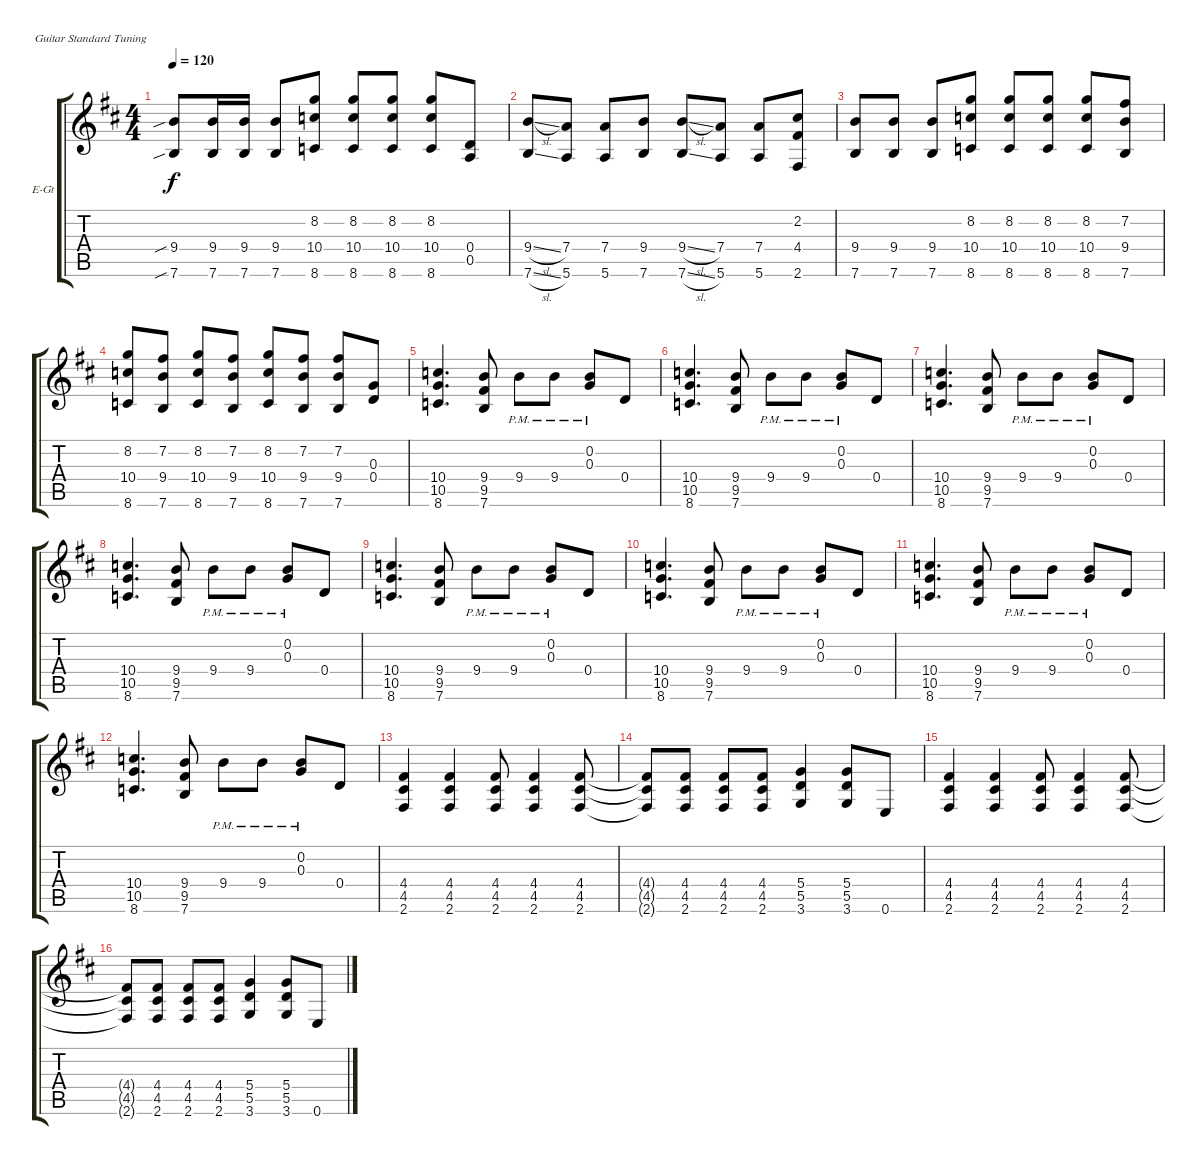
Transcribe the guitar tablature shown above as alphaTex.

\defaultSystemsLayout 4
\bracketExtendMode groupsimilarinstruments
\firstSystemTrackNameOrientation horizontal
\otherSystemsTrackNameOrientation horizontal
\track ("Electric Guitar" "E-Gt") {instrument distortionguitar}
\staff {score tabs}
\tuning (E4 B3 G3 D3 A2 E2)
\ts (4 4)
\tempo 120
\clef g2
\scale
0.936948
\ks d
(7.6{sib} 9.4{sib}).8{dy f} (7.6 9.4).16 (7.6 9.4).16 (7.6 9.4).8 (8.6 10.4 8.2).8 (8.6 10.4 8.2).8 (8.6 10.4 8.2).8 (8.6 10.4 8.2).8 (0.5 0.4).8 |
\scale
1.1261 (7.6{sl} 9.4{sl}).8 (5.6 7.4).8 (5.6 7.4).8 (7.6 9.4).8 (7.6{sl} 9.4{sl}).8 (5.6 7.4).8 (5.6 7.4).8 (2.6 4.4 2.2).8 |
\scale
0.936948 (7.6 9.4).8 (7.6 9.4).8 (7.6 9.4).8 (8.6 8.2 10.4).8 (8.6 8.2 10.4).8 (8.6 8.2 10.4).8 (8.6 8.2 10.4).8 (7.6 9.4 7.2).8 |
\scale
0.936948 (8.6 8.2 10.4).8 (7.6 9.4 7.2).8 (8.6 8.2 10.4).8 (7.6 9.4 7.2).8 (8.6 8.2 10.4).8 (7.6 9.4 7.2).8 (7.6 9.4 7.2).8 (0.4 0.3).8 |
\scale
1.1261 (8.6 10.5 10.4).4{d} (7.6 9.5 9.4).8 9.4{pm}.8 9.4{pm}.8 (0.3{pm} 0.2{pm}).8 0.4.8 |
\scale
0.936948 (8.6 10.5 10.4).4{d} (7.6 9.5 9.4).8 9.4{pm}.8 9.4{pm}.8 (0.3{pm} 0.2{pm}).8 0.4.8 |
\scale
0.936948 (8.6 10.5 10.4).4{d} (7.6 9.5 9.4).8 9.4{pm}.8 9.4{pm}.8 (0.3{pm} 0.2{pm}).8 0.4.8 |
\scale
1.1261 (8.6 10.5 10.4).4{d} (7.6 9.5 9.4).8 9.4{pm}.8 9.4{pm}.8 (0.3{pm} 0.2{pm}).8 0.4.8 |
\scale
0.936948 (8.6 10.5 10.4).4{d} (7.6 9.5 9.4).8 9.4{pm}.8 9.4{pm}.8 (0.3{pm} 0.2{pm}).8 0.4.8 |
\scale
0.936948 (8.6 10.5 10.4).4{d} (7.6 9.5 9.4).8 9.4{pm}.8 9.4{pm}.8 (0.3{pm} 0.2{pm}).8 0.4.8 |
\scale
1.1261 (8.6 10.5 10.4).4{d} (7.6 9.5 9.4).8 9.4{pm}.8 9.4{pm}.8 (0.3{pm} 0.2{pm}).8 0.4.8 |
\scale
0.936948 (8.6 10.5 10.4).4{d} (7.6 9.5 9.4).8 9.4{pm}.8 9.4{pm}.8 (0.3{pm} 0.2{pm}).8 0.4.8 |
\scale
0.936948 (2.6 4.5 4.4).4 (2.6 4.5 4.4).4 (2.6 4.5 4.4).8 (2.6 4.5 4.4).4 (2.6 4.5 4.4).8 |
\scale
1.1261 (2.6{t} 4.5{t} 4.4{t}).8 (2.6 4.5 4.4).8 (2.6 4.5 4.4).8 (2.6 4.5 4.4).8 (3.6 5.5 5.4).4 (3.6 5.5 5.4).8 0.6.8 |
\scale
0.936948 (2.6 4.5 4.4).4 (2.6 4.5 4.4).4 (2.6 4.5 4.4).8 (2.6 4.5 4.4).4 (2.6 4.5 4.4).8 |
\scale
0.936948 (2.6{t} 4.5{t} 4.4{t}).8 (2.6 4.5 4.4).8 (2.6 4.5 4.4).8 (2.6 4.5 4.4).8 (3.6 5.5 5.4).4 (3.6 5.5 5.4).8 0.6.8
